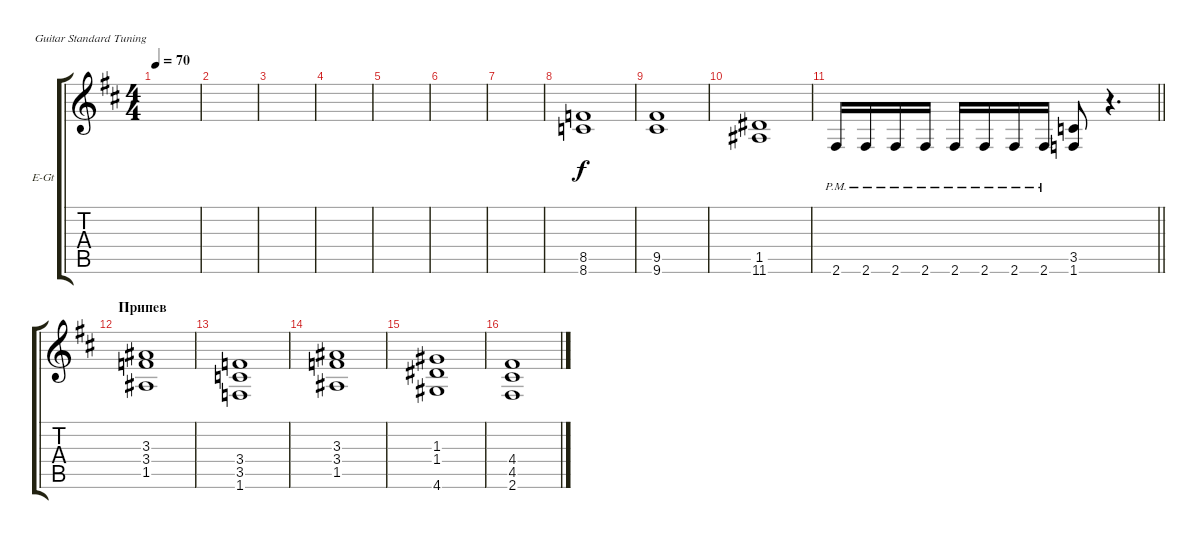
\bracketExtendMode groupsimilarinstruments
\firstSystemTrackNameOrientation horizontal
\otherSystemsTrackNameOrientation horizontal
\track ("Андрей Голованов" "E-Gt") {instrument overdrivenguitar}
\staff {score tabs}
\tuning (E4 B3 G3 D3 A2 E2)
\ts (4 4)
\tempo 70
\clef g2
\scale
0.333333
\ks bminor
|
\scale
0.333333 |
\scale
0.333333 |
\scale
0.333333 |
\scale
0.333333 |
\scale
0.333333 |
\scale
0.333333 |
\scale
0.333333 (8.5 8.6).1{dy f} |
\scale
0.333333 (9.5 9.6).1 |
\scale
0.333333 (11.6 1.5).1 |
\scale
0.333333
\barLineRight lightlight
2.6{pm}.16 2.6{pm}.16 2.6{pm}.16 2.6{pm}.16 2.6{pm}.16 2.6{pm}.16 2.6{pm}.16 2.6{pm}.16 (3.5 1.6).8 r.4{d} |
\section ("" "Припев")
\scale
0.333333 (3.3 3.4 1.5).1 |
\scale
0.333333 (3.4 3.5 1.6).1 |
\scale
0.333333 (3.3 3.4 1.5).1 |
\scale
0.333333 (1.3 1.4 4.6).1 |
\scale
0.333333 (4.4 4.5 2.6).1
